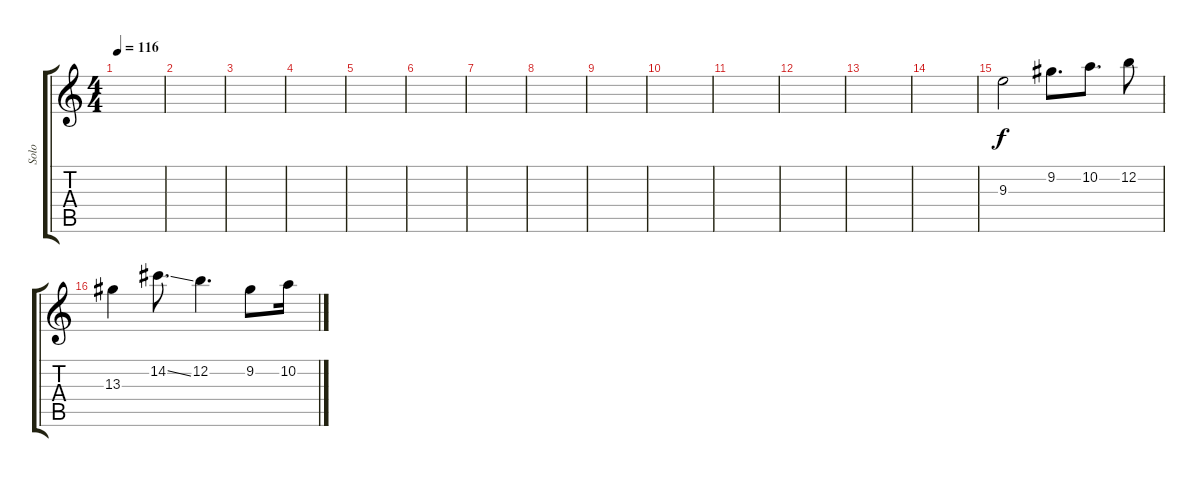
\track ("Solo" "Solo") {instrument distortionguitar}
\staff {score tabs}
\tuning (E4 B3 G3 D3 A2 E2) {hide}
\ts (4 4)
\tempo 116
\clef g2
\ks c
|
|
|
|
|
|
|
|
|
|
|
|
|
|
9.3.2 9.2.8{d} 10.2.8{d} 12.2.8 |
13.3.4 14.2{ss}.8{d} 12.2.4{d} 9.2.8 10.2.16
